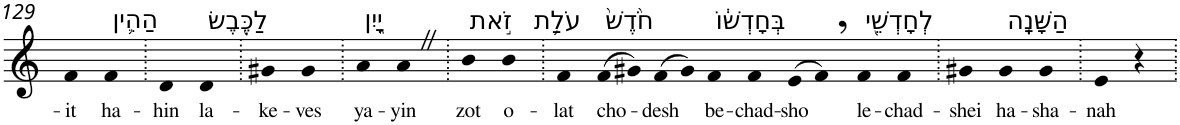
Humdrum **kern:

**kern	**text
*part1	*part1
*staff1	*staff1
*I"Piano	*
*I'Pno	*
!!LO:PB:g=z
*clefG2	*
*k[]	*
=129	=129
!	!LO:LY:b
4f	-it
!LO:TX:a:t=הַהִ֛ין	!
!	!LO:LY:b
4f	ha-
=130.	=130.
!	!LO:LY:b
4d	-hin
!LO:TX:a:t=לַכֶּ֖בֶשׂ	!
!	!LO:LY:b
4d	la-
=131.	=131.
!	!LO:LY:b
4g#X	-ke-
!	!LO:LY:b
4g#	-ves
=132.	=132.
!LO:TX:a:t=יָ֑יִן	!
!	!LO:LY:b
4a	ya-
!	!LO:LY:b
4aZ	-yin
=133.	=133.
!LO:TX:a:t=זֹ֣את	!
!	!LO:LY:b
4b	zot
!LO:TX:a:t=עֹלַ֥ת	!
!	!LO:LY:b
4b	o-
=134.	=134.
!	!LO:LY:b
4f	-lat
!LO:TX:a:t=חֹ֙דֶשׁ֙	!
!	!LO:LY:b
(>8f	cho-
8g#X)	.
!	!LO:LY:b
(>8f	-desh
8g#)	.
!LO:TX:a:t=בְּחָדְשׁ֔וֹ	!
!	!LO:LY:b
4f	be-
!	!LO:LY:b
4f	-chad-
!	!LO:LY:b
(>8e	-sho
8f,)	.
!LO:TX:a:t=לְחָדְשֵׁ֖י	!
!	!LO:LY:b
4f	le-
!	!LO:LY:b
4f	-chad-
=135.	=135.
!	!LO:LY:b
4g#X	-shei
!LO:TX:a:t=הַשָּׁנָֽה	!
!	!LO:LY:b
4g#	ha-
!	!LO:LY:b
4g#	-sha-
=136.	=136.
!	!LO:LY:b
4e	-nah
4r	.
=.	=.
*-	*-
